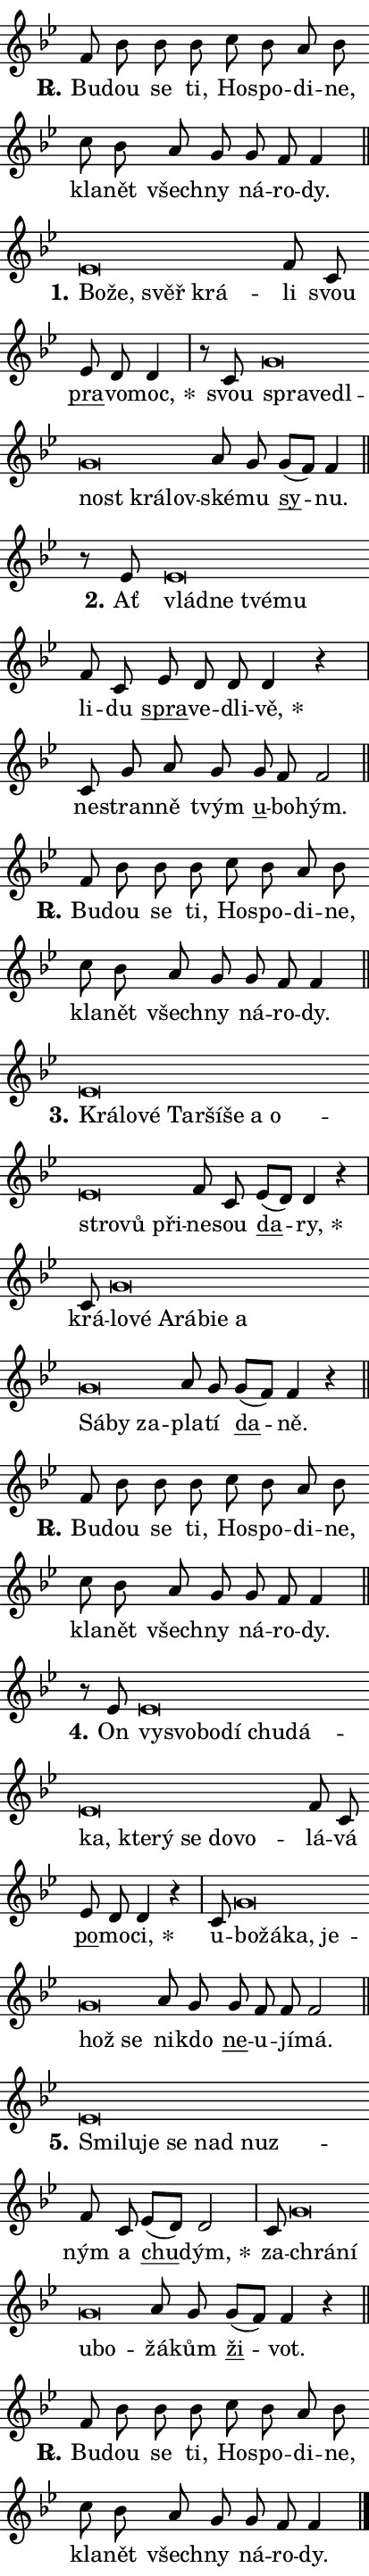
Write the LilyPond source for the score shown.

\version "2.22.1"
\header { tagline = "" }
\paper {
  indent = 0\cm
  top-margin = 0\cm
  right-margin = 0\cm
  bottom-margin = 0\cm
  left-margin = 0\cm
  paper-width = 7\cm
  page-breaking = #ly:one-page-breaking
  system-system-spacing.basic-distance = #11
  score-system-spacing.basic-distance = #11.3
  ragged-last = ##f
}


%% Author: Thomas Morley
%% https://lists.gnu.org/archive/html/lilypond-user/2020-05/msg00002.html
#(define (line-position grob)
"Returns position of @var[grob} in current system:
   @code{'start}, if at first time-step
   @code{'end}, if at last time-step
   @code{'middle} otherwise
"
  (let* ((col (ly:item-get-column grob))
         (ln (ly:grob-object col 'left-neighbor))
         (rn (ly:grob-object col 'right-neighbor))
         (col-to-check-left (if (ly:grob? ln) ln col))
         (col-to-check-right (if (ly:grob? rn) rn col))
         (break-dir-left
           (and
             (ly:grob-property col-to-check-left 'non-musical #f)
             (ly:item-break-dir col-to-check-left)))
         (break-dir-right
           (and
             (ly:grob-property col-to-check-right 'non-musical #f)
             (ly:item-break-dir col-to-check-right))))
        (cond ((eqv? 1 break-dir-left) 'start)
              ((eqv? -1 break-dir-right) 'end)
              (else 'middle))))

#(define (tranparent-at-line-position vctor)
  (lambda (grob)
  "Relying on @code{line-position} select the relevant enry from @var{vctor}.
Used to determine transparency,"
    (case (line-position grob)
      ((end) (not (vector-ref vctor 0)))
      ((middle) (not (vector-ref vctor 1)))
      ((start) (not (vector-ref vctor 2))))))

noteHeadBreakVisibility =
#(define-music-function (break-visibility)(vector?)
"Makes @code{NoteHead}s transparent relying on @var{break-visibility}"
#{
  \override NoteHead.transparent =
    #(tranparent-at-line-position break-visibility)
#})

#(define delete-ledgers-for-transparent-note-heads
  (lambda (grob)
    "Reads whether a @code{NoteHead} is transparent.
If so this @code{NoteHead} is removed from @code{'note-heads} from
@var{grob}, which is supposed to be @code{LedgerLineSpanner}.
As a result ledgers are not printed for this @code{NoteHead}"
    (let* ((nhds-array (ly:grob-object grob 'note-heads))
           (nhds-list
             (if (ly:grob-array? nhds-array)
                 (ly:grob-array->list nhds-array)
                 '()))
           ;; Relies on the transparent-property being done before
           ;; Staff.LedgerLineSpanner.after-line-breaking is executed.
           ;; This is fragile ...
           (to-keep
             (remove
               (lambda (nhd)
                 (ly:grob-property nhd 'transparent #f))
               nhds-list)))
      ;; TODO find a better method to iterate over grob-arrays, similiar
      ;; to filter/remove etc for lists
      ;; For now rebuilt from scratch
      (set! (ly:grob-object grob 'note-heads)  '())
      (for-each
        (lambda (nhd)
          (ly:pointer-group-interface::add-grob grob 'note-heads nhd))
        to-keep))))

hideNotes = {
  \noteHeadBreakVisibility #begin-of-line-visible
}
unHideNotes = {
  \noteHeadBreakVisibility #all-visible
}

% work-around for resetting accidentals
% https://lilypond.org/doc/v2.23/Documentation/notation/displaying-rhythms#unmetered-music
cadenzaMeasure = {
  \cadenzaOff
  \partial 1024 s1024
  \cadenzaOn
}

#(define-markup-command (accent layout props text) (markup?)
  "Underline accented syllable"
  (interpret-markup layout props
    #{\markup \override #'(offset . 4.3) \underline { #text }#}))

responsum = \markup \concat {
  "R" \hspace #-1.05 \path #0.1 #'((moveto 0 0.07) (lineto 0.9 0.8)) \hspace #0.05 "."
}

\layout {
    \context {
        \Staff
        \remove "Time_signature_engraver"
        \override LedgerLineSpanner.after-line-breaking = #delete-ledgers-for-transparent-note-heads
    }
    \context {
        \Voice {
            \override NoteHead.output-attributes = #'((class . "notehead"))
            \override Hairpin.height = #0.55
        }
    }
    \context {
        \Lyrics {
            \override StanzaNumber.output-attributes = #'((class . "stanzanumber"))
            \override LyricSpace.minimum-distance = #0.9
            \override LyricText.font-name = #"TeX Gyre Schola"
            \override LyricText.font-size = 1
            \override StanzaNumber.font-name = #"TeX Gyre Schola Bold"
            \override StanzaNumber.font-size = 1
        }
    }
}

% magnetic-lyrics.ily
%
%   written by
%     Jean Abou Samra <jean@abou-samra.fr>
%     Werner Lemberg <wl@gnu.org>
%
%   adapted by
%     Jiri Hon <jiri.hon@gmail.com>
%
% Version 2022-Apr-15

% https://www.mail-archive.com/lilypond-user@gnu.org/msg149350.html

#(define (Left_hyphen_pointer_engraver context)
   "Collect syllable-hyphen-syllable occurrences in lyrics and store
them in properties.  This engraver only looks to the left.  For
example, if the lyrics input is @code{foo -- bar}, it does the
following.

@itemize @bullet
@item
Set the @code{text} property of the @code{LyricHyphen} grob between
@q{foo} and @q{bar} to @code{foo}.

@item
Set the @code{left-hyphen} property of the @code{LyricText} grob with
text @q{foo} to the @code{LyricHyphen} grob between @q{foo} and
@q{bar}.
@end itemize

Use this auxiliary engraver in combination with the
@code{lyric-@/text::@/apply-@/magnetic-@/offset!} hook."
   (let ((hyphen #f)
         (text #f))
     (make-engraver
      (acknowledgers
       ((lyric-syllable-interface engraver grob source-engraver)
        (set! text grob)))
      (end-acknowledgers
       ((lyric-hyphen-interface engraver grob source-engraver)
        ;(when (not (grob::has-interface grob 'lyric-space-interface))
          (set! hyphen grob)));)
      ((stop-translation-timestep engraver)
       (when (and text hyphen)
         (ly:grob-set-object! text 'left-hyphen hyphen))
       (set! text #f)
       (set! hyphen #f)))))

#(define (lyric-text::apply-magnetic-offset! grob)
   "If the space between two syllables is less than the value in
property @code{LyricText@/.details@/.squash-threshold}, move the right
syllable to the left so that it gets concatenated with the left
syllable.

Use this function as a hook for
@code{LyricText@/.after-@/line-@/breaking} if the
@code{Left_@/hyphen_@/pointer_@/engraver} is active."
   (let ((hyphen (ly:grob-object grob 'left-hyphen #f)))
     (when hyphen
       (let ((left-text (ly:spanner-bound hyphen LEFT)))
         (when (grob::has-interface left-text 'lyric-syllable-interface)
           (let* ((common (ly:grob-common-refpoint grob left-text X))
                  (this-x-ext (ly:grob-extent grob common X))
                  (left-x-ext
                   (begin
                     ;; Trigger magnetism for left-text.
                     (ly:grob-property left-text 'after-line-breaking)
                     (ly:grob-extent left-text common X)))
                  ;; `delta` is the gap width between two syllables.
                  (delta (- (interval-start this-x-ext)
                            (interval-end left-x-ext)))
                  (details (ly:grob-property grob 'details))
                  (threshold (assoc-get 'squash-threshold details 0.2)))
             (when (< delta threshold)
               (let* (;; We have to manipulate the input text so that
                      ;; ligatures crossing syllable boundaries are not
                      ;; disabled.  For languages based on the Latin
                      ;; script this is essentially a beautification.
                      ;; However, for non-Western scripts it can be a
                      ;; necessity.
                      (lt (ly:grob-property left-text 'text))
                      (rt (ly:grob-property grob 'text))
                      (is-space (grob::has-interface hyphen 'lyric-space-interface))
                      (space (if is-space " " ""))
                      (space-markup (grob-interpret-markup grob " "))
                      (space-size (interval-length (ly:stencil-extent space-markup X)))
                      (extra-delta (if is-space space-size 0))
                      ;; Append new syllable.
                      (ltrt-space (if (and (string? lt) (string? rt))
                                (string-append lt space rt)
                                (make-concat-markup (list lt space rt))))
                      ;; Right-align `ltrt` to the right side.
                      (ltrt-space-markup (grob-interpret-markup
                               grob
                               (make-translate-markup
                                (cons (interval-length this-x-ext) 0)
                                (make-right-align-markup ltrt-space)))))
                 (begin
                   ;; Don't print `left-text`.
                   (ly:grob-set-property! left-text 'stencil #f)
                   ;; Set text and stencil (which holds all collected
                   ;; syllables so far) and shift it to the left.
                   (ly:grob-set-property! grob 'text ltrt-space)
                   (ly:grob-set-property! grob 'stencil ltrt-space-markup)
                   (ly:grob-translate-axis! grob (- (- delta extra-delta)) X))))))))))


#(define (lyric-hyphen::displace-bounds-first grob)
   ;; Make very sure this callback isn't triggered too early.
   (let ((left (ly:spanner-bound grob LEFT))
         (right (ly:spanner-bound grob RIGHT)))
     (ly:grob-property left 'after-line-breaking)
     (ly:grob-property right 'after-line-breaking)
     (ly:lyric-hyphen::print grob)))

squashThreshold = #0.4

\layout {
  \context {
    \Lyrics
    \consists #Left_hyphen_pointer_engraver
    \override LyricText.after-line-breaking =
      #lyric-text::apply-magnetic-offset!
    \override LyricHyphen.stencil = #lyric-hyphen::displace-bounds-first
    \override LyricText.details.squash-threshold = \squashThreshold
    \override LyricHyphen.minimum-distance = 0
    \override LyricHyphen.minimum-length = \squashThreshold
  }
}

squash = \override LyricText.details.squash-threshold = 9999
unSquash = \override LyricText.details.squash-threshold = \squashThreshold

left = \override LyricText.self-alignment-X = #LEFT
unLeft = \revert LyricText.self-alignment-X

starOffset = #(lambda (grob) 
                (let ((x_offset (ly:self-alignment-interface::aligned-on-x-parent grob)))
                  (if (= x_offset 0) 0 (+ x_offset 1.2))))

star = #(define-music-function (syllable)(string?)
"Append star separator at the end of a syllable"
#{
  \once \override LyricText.X-offset = #starOffset
  \lyricmode { \markup {
    #syllable
    \override #'((font-name . "TeX Gyre Schola Bold")) \hspace #0.2 \lower #0.65 \larger "*"
  } }
#})

starAccent = #(define-music-function (syllable)(string?)
"Append star separator at the end of a syllable and make accent"
#{
  \once \override LyricText.X-offset = #starOffset
  \lyricmode { \markup {
    \accent #syllable
    \override #'((font-name . "TeX Gyre Schola Bold")) \hspace #0.2 \lower #0.65 \larger "*"
  } }
#})

breath = #(define-music-function (syllable)(string?)
"Append breathing indicator at the end of a syllable"
#{
  \lyricmode { \markup { #syllable "+" } }
#})

optionalBreath = #(define-music-function (syllable)(string?)
"Append optional breathing indicator at the end of a syllable"
#{
  \lyricmode { \markup { #syllable "(+)" } }
#})


\score {
    <<
        \new Voice = "melody" { \cadenzaOn \key bes \major \relative { f'8 bes bes bes \bar "" c bes a bes \bar "" c bes a g \bar "" g f f4 \cadenzaMeasure \bar "||" \break } }
        \new Lyrics \lyricsto "melody" { \lyricmode { \set stanza = \responsum
Bu -- dou se ti, Ho -- spo -- di -- ne, kla -- nět všech -- ny ná -- ro -- dy. } }
    >>
    \layout {}
}

\score {
    <<
        \new Voice = "melody" { \cadenzaOn \key bes \major \relative { es'\breve*1/16 \hideNotes \breve*1/16 \bar "" \breve*1/16 \breve*1/16 \bar "" \unHideNotes f8 c \bar "" es d d4 \cadenzaMeasure \bar "|" r8 c g'\breve*1/16 \hideNotes \breve*1/16 \bar "" \breve*1/16 \bar "" \breve*1/16 \bar "" \breve*1/16 \breve*1/16 \bar "" \unHideNotes a8 g \bar "" g[( f)] f4 \cadenzaMeasure \bar "||" \break } }
        \new Lyrics \lyricsto "melody" { \lyricmode { \set stanza = "1."
\left Bo -- \squash že, svěř krá -- \unLeft \unSquash li svou \markup \accent pra -- vo -- \star moc, svou \left spra -- \squash ve -- dl -- nost krá -- lov -- \unLeft \unSquash ské -- mu \markup \accent sy -- nu. } }
    >>
    \layout {}
}

\score {
    <<
        \new Voice = "melody" { \cadenzaOn \key bes \major \relative { r8 es' es\breve*1/16 \hideNotes \breve*1/16 \bar "" \breve*1/16 \breve*1/16 \bar "" \unHideNotes f8 c \bar "" es d d d4 r \cadenzaMeasure \bar "|" c8 g' a g \bar "" g f f2 \cadenzaMeasure \bar "||" \break } }
        \new Lyrics \lyricsto "melody" { \lyricmode { \set stanza = "2."
Ať \left vlád -- \squash ne tvé -- mu \unLeft \unSquash li -- du \markup \accent spra -- ve -- dli -- \star vě, ne -- stran -- ně tvým \markup \accent u -- bo -- hým. } }
    >>
    \layout {}
}

\score {
    <<
        \new Voice = "melody" { \cadenzaOn \key bes \major \relative { f'8 bes bes bes \bar "" c bes a bes \bar "" c bes a g \bar "" g f f4 \cadenzaMeasure \bar "||" \break } }
        \new Lyrics \lyricsto "melody" { \lyricmode { \set stanza = \responsum
Bu -- dou se ti, Ho -- spo -- di -- ne, kla -- nět všech -- ny ná -- ro -- dy. } }
    >>
    \layout {}
}

\score {
    <<
        \new Voice = "melody" { \cadenzaOn \key bes \major \relative { es'\breve*1/16 \hideNotes \breve*1/16 \bar "" \breve*1/16 \bar "" \breve*1/16 \bar "" \breve*1/16 \bar "" \breve*1/16 \bar "" \breve*1/16 \bar "" \breve*1/16 \bar "" \breve*1/16 \bar "" \breve*1/16 \breve*1/16 \bar "" \unHideNotes f8 c \bar "" es[( d)] d4 r \cadenzaMeasure \bar "|" c8 g'\breve*1/16 \hideNotes \breve*1/16 \bar "" \breve*1/16 \bar "" \breve*1/16 \bar "" \breve*1/16 \bar "" \breve*1/16 \bar "" \breve*1/16 \bar "" \breve*1/16 \bar "" \breve*1/16 \breve*1/16 \bar "" \unHideNotes a8 g \bar "" g[( f)] f4 r \cadenzaMeasure \bar "||" \break } }
        \new Lyrics \lyricsto "melody" { \lyricmode { \set stanza = "3."
\left Krá -- \squash lo -- vé Tar -- ší -- še a o -- stro -- vů při -- \unLeft \unSquash ne -- sou \markup \accent da -- \star ry, krá -- \left lo -- \squash vé A -- rá -- bi -- e a Sá -- by za -- \unLeft \unSquash pla -- tí \markup \accent da -- ně. } }
    >>
    \layout {}
}

\score {
    <<
        \new Voice = "melody" { \cadenzaOn \key bes \major \relative { f'8 bes bes bes \bar "" c bes a bes \bar "" c bes a g \bar "" g f f4 \cadenzaMeasure \bar "||" \break } }
        \new Lyrics \lyricsto "melody" { \lyricmode { \set stanza = \responsum
Bu -- dou se ti, Ho -- spo -- di -- ne, kla -- nět všech -- ny ná -- ro -- dy. } }
    >>
    \layout {}
}

\score {
    <<
        \new Voice = "melody" { \cadenzaOn \key bes \major \relative { r8 es' es\breve*1/16 \hideNotes \breve*1/16 \bar "" \breve*1/16 \bar "" \breve*1/16 \bar "" \breve*1/16 \bar "" \breve*1/16 \bar "" \breve*1/16 \bar "" \breve*1/16 \bar "" \breve*1/16 \bar "" \breve*1/16 \bar "" \breve*1/16 \breve*1/16 \bar "" \unHideNotes f8 c \bar "" es d d4 r \cadenzaMeasure \bar "|" c8 g'\breve*1/16 \hideNotes \breve*1/16 \bar "" \breve*1/16 \bar "" \breve*1/16 \bar "" \breve*1/16 \breve*1/16 \bar "" \unHideNotes a8 g \bar "" g f f f2 \cadenzaMeasure \bar "||" \break } }
        \new Lyrics \lyricsto "melody" { \lyricmode { \set stanza = "4."
On \left vy -- \squash svo -- bo -- dí chu -- dá -- ka, kte -- rý se do -- vo -- \unLeft \unSquash lá -- vá \markup \accent po -- mo -- \star ci, u -- \left bo -- \squash žá -- ka, je -- hož se \unLeft \unSquash ni -- kdo \markup \accent ne -- u -- jí -- má. } }
    >>
    \layout {}
}

\score {
    <<
        \new Voice = "melody" { \cadenzaOn \key bes \major \relative { es'\breve*1/16 \hideNotes \breve*1/16 \bar "" \breve*1/16 \bar "" \breve*1/16 \bar "" \breve*1/16 \breve*1/16 \bar "" \unHideNotes f8 c \bar "" es[( d)] d2 \cadenzaMeasure \bar "|" c8 g'\breve*1/16 \hideNotes \breve*1/16 \bar "" \breve*1/16 \breve*1/16 \bar "" \unHideNotes a8 g \bar "" g[( f)] f4 r \cadenzaMeasure \bar "||" \break } }
        \new Lyrics \lyricsto "melody" { \lyricmode { \set stanza = "5."
\left Smi -- \squash lu -- je se nad nuz -- \unLeft \unSquash ným a \markup \accent chu -- \star dým, za -- \left chrá -- \squash ní u -- bo -- \unLeft \unSquash žá -- kům \markup \accent ži -- vot. } }
    >>
    \layout {}
}

\score {
    <<
        \new Voice = "melody" { \cadenzaOn \key bes \major \relative { f'8 bes bes bes \bar "" c bes a bes \bar "" c bes a g \bar "" g f f4 \cadenzaMeasure \bar "||" \break } \bar "|." }
        \new Lyrics \lyricsto "melody" { \lyricmode { \set stanza = \responsum
Bu -- dou se ti, Ho -- spo -- di -- ne, kla -- nět všech -- ny ná -- ro -- dy. } }
    >>
    \layout {}
}
